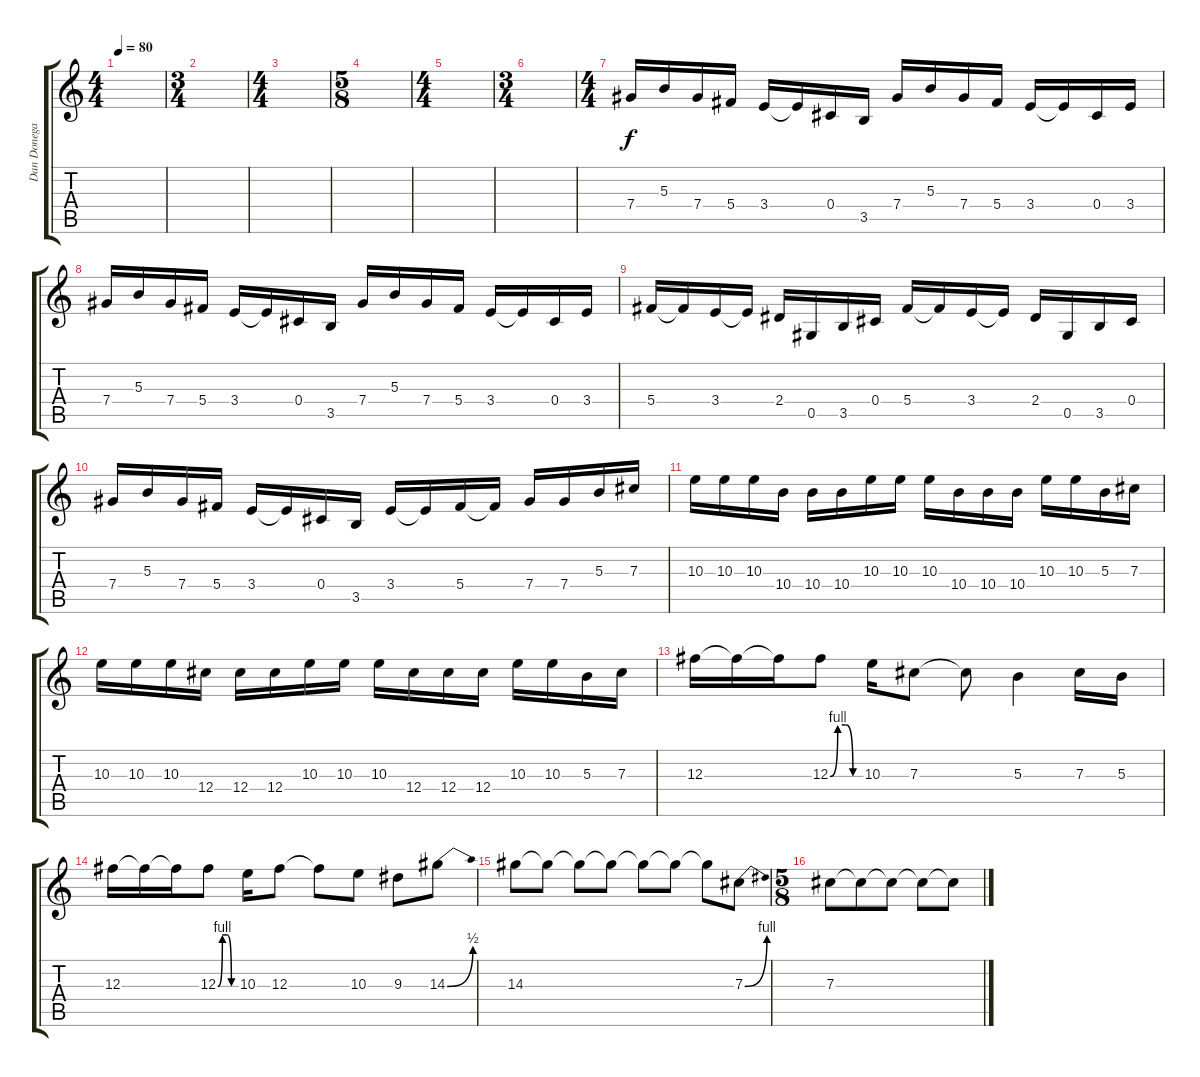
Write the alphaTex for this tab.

\track ("Dan Donegan (Guitar 2)" "Dan Donega") {instrument distortionguitar}
\staff {score tabs}
\tuning (Eb4 Bb3 Gb3 Db3 Ab2 Db2) {hide}
\ts (4 4)
\tempo 80
\clef g2
\ks c
|
\ts (3 4)
|
\ts (4 4)
|
\ts (5 8)
|
\ts (4 4)
|
\ts (3 4)
|
\ts (4 4)
7.4.16 5.3.16 7.4.16 5.4.16 3.4.16 3.4{t}.16 0.4.16 3.5.16 7.4.16 5.3.16 7.4.16 5.4.16 3.4.16 3.4{t}.16 0.4.16 3.4.16 |
7.4.16 5.3.16 7.4.16 5.4.16 3.4.16 3.4{t}.16 0.4.16 3.5.16 7.4.16 5.3.16 7.4.16 5.4.16 3.4.16 3.4{t}.16 0.4.16 3.4.16 |
5.4.16 5.4{t}.16 3.4.16 3.4{t}.16 2.4.16 0.5.16 3.5.16 0.4.16 5.4.16 5.4{t}.16 3.4.16 3.4{t}.16 2.4.16 0.5.16 3.5.16 0.4.16 |
7.4.16 5.3.16 7.4.16 5.4.16 3.4.16 3.4{t}.16 0.4.16 3.5.16 3.4.16 3.4{t}.16 5.4.16 5.4{t}.16 7.4.16 7.4.16 5.3.16 7.3.16 |
10.3.16 10.3.16 10.3.16 10.4.16 10.4.16 10.4.16 10.3.16 10.3.16 10.3.16 10.4.16 10.4.16 10.4.16 10.3.16 10.3.16 5.3.16 7.3.16 |
10.3.16 10.3.16 10.3.16 12.4.16 12.4.16 12.4.16 10.3.16 10.3.16 10.3.16 12.4.16 12.4.16 12.4.16 10.3.16 10.3.16 5.3.16 7.3.16 |
12.3.16 12.3{t}.16 12.3{t}.16 12.3{be (custom 0 0 15 4 30 4 45 0 60 0)}.8 10.3.16 7.3.8 7.3{t}.8 5.3.4 7.3.16 5.3.16 |
12.3.16 12.3{t}.16 12.3{t}.16 12.3{be (custom 0 0 15 4 30 4 45 0 60 0)}.8 10.3.16 12.3.8 12.3{t}.8 10.3.8 9.3.8 14.3{be (bend 0 0 60 2)}.8 |
14.3.8 14.3{t}.8 14.3{t}.8 14.3{t}.8 14.3{t}.8 14.3{t}.8 14.3{t}.8 7.3{be (bend 0 0 60 4)}.8 |
\ts (5 8)
7.3.8 7.3{t}.8 7.3{t}.8 7.3{t}.8 7.3{t}.8
